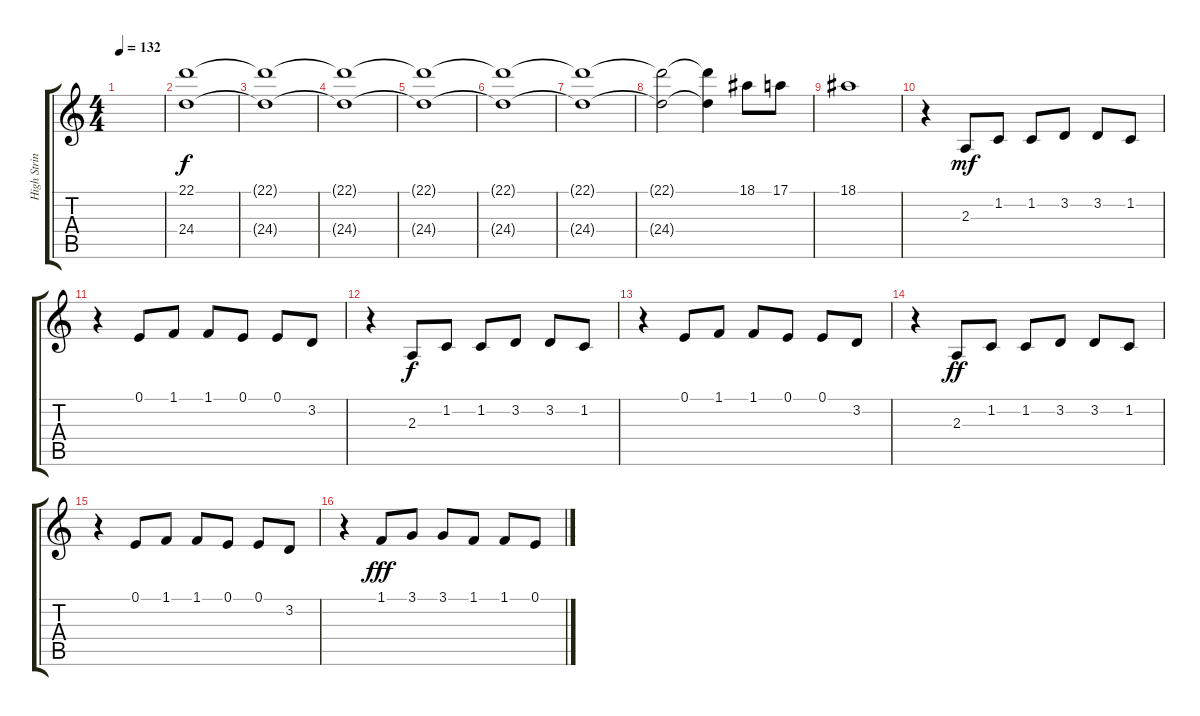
\track ("High Strings" "High Strin") {instrument stringensemble1}
\staff {score tabs}
\tuning (E4 B3 G3 D3 A2 E2) {hide}
\ts (4 4)
\tempo 132
\clef g2
\ks c
|
(22.1 24.4).1{dy f volume 7} |
(22.1{t} 24.4{t}).1 |
(22.1{t} 24.4{t}).1 |
(22.1{t} 24.4{t}).1 |
(22.1{t} 24.4{t}).1 |
(22.1{t} 24.4{t}).1 |
(22.1{t} 24.4{t}).2 (22.1{t} 24.4{t}).4 18.1.8 17.1.8 |
18.1.1 |
r.4{volume 16 instrument cello} 2.3.8{dy mf} 1.2.8 1.2.8 3.2.8 3.2.8 1.2.8 |
r.4 0.1.8 1.1.8 1.1.8 0.1.8 0.1.8 3.2.8 |
r.4 2.3.8{dy f} 1.2.8 1.2.8 3.2.8 3.2.8 1.2.8 |
r.4 0.1.8 1.1.8 1.1.8 0.1.8 0.1.8 3.2.8 |
r.4 2.3.8{dy ff} 1.2.8 1.2.8 3.2.8 3.2.8 1.2.8 |
r.4 0.1.8 1.1.8 1.1.8 0.1.8 0.1.8 3.2.8 |
r.4 1.1.8{dy fff} 3.1.8 3.1.8 1.1.8 1.1.8 0.1.8
